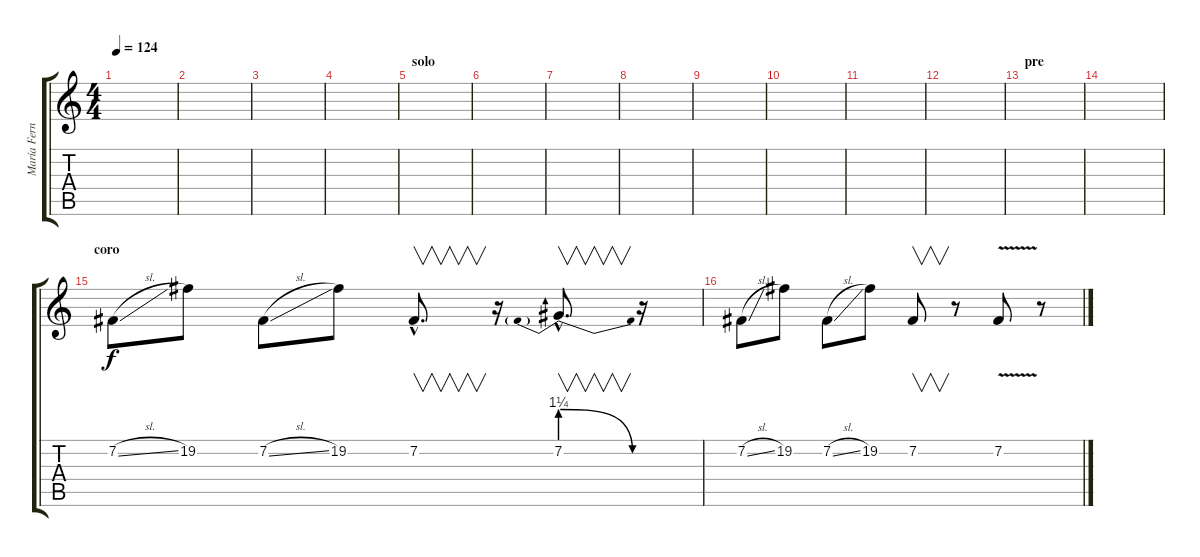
\track ("María Fernanda (voz)" "María Fern") {instrument lead3calliope}
\staff {score tabs}
\tuning (E4 B3 G3 D3 A2 E2) {hide}
\ts (4 4)
\tempo 124
\clef g2
\ks c
|
|
|
|
\section ("" "solo")
|
|
|
|
|
|
|
|
\section ("" "pre")
|
|
\section ("" "coro")
7.2{sl}.8 19.2.8 7.2{sl}.8 19.2.8 7.2{hac}.8{v d} r.16 7.2{be (prebendrelease 0 5 60 0) hac}.8{v d} r.16 |
7.2{sl}.8 19.2.8 7.2{sl}.8 19.2.8 7.2.8{v} r.8 7.2{v}.8 r.8
